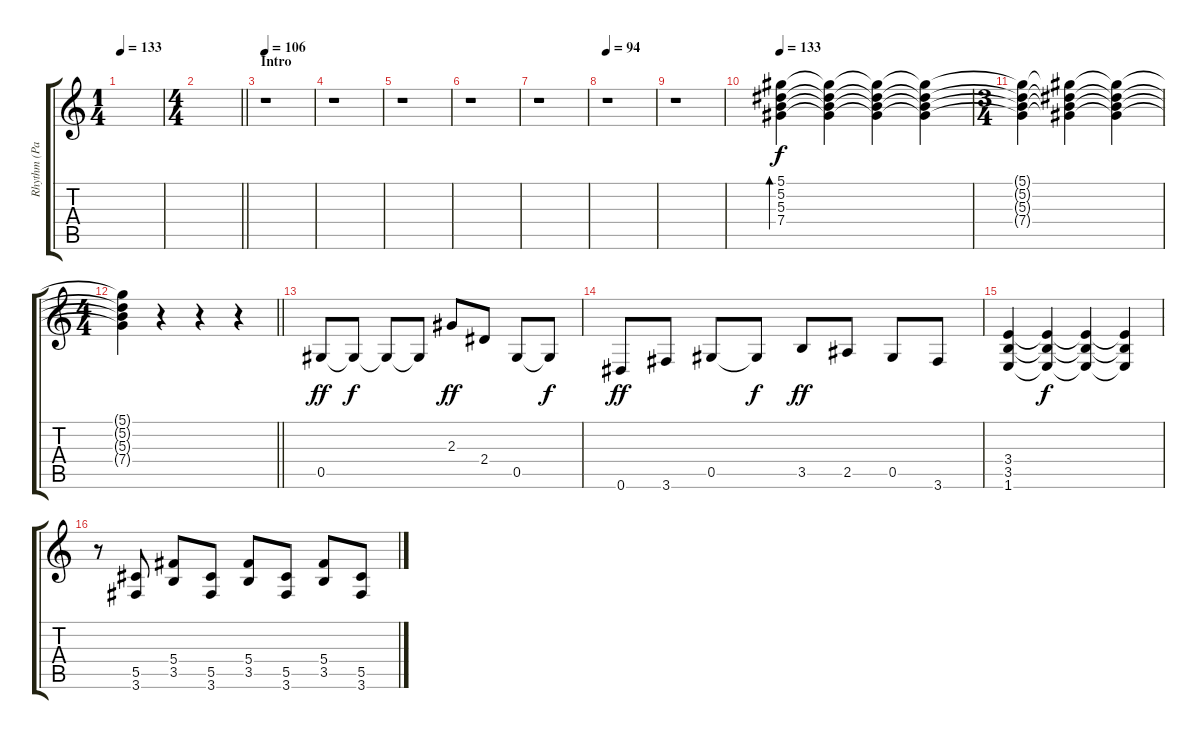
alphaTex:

\track ("Rhythm (Paul)" "Rhythm (Pa") {instrument distortionguitar}
\staff {score tabs}
\tuning (Eb4 Bb3 Gb3 Db3 Ab2 Eb2) {hide}
\ts (1 4)
\tempo 133
\clef g2
\ks c
|
\ts (4 4)
\barLineRight lightlight
|
\section ("" "Intro")
\tempo 106
r.1{instrument acousticguitarsteel} |
r.1 |
r.1 |
r.1 |
r.1 |
\tempo 94
r.1 |
r.1 |
\tempo 133
(5.1 5.2 5.3 7.4).4{bd 480} (5.1{t} 5.2{t} 5.3{t} 7.4{t}).4 (5.1{t} 5.2{t} 5.3{t} 7.4{t}).4 (5.1{t} 5.2{t} 5.3{t} 7.4{t}).4 |
\ts (3 4)
(5.1{t} 5.2{t} 5.3{t} 7.4{t}).4 (5.1{t} 5.2{t} 5.3{t} 7.4{t}).4 (5.1{t} 5.2{t} 5.3{t} 7.4{t}).4 |
\ts (4 4)
\barLineRight lightlight
(5.1{t} 5.2{t} 5.3{t} 7.4{t}).4 r.4 r.4 r.4 |
0.5.8{dy ff instrument distortionguitar} 0.5{t}.8{dy f} 0.5{t}.8 0.5{t}.8 2.3.8{dy ff} 2.4.8 0.5.8 0.5{t}.8{dy f} |
0.6.8{dy ff} 3.6.8 0.5.8 0.5{t}.8{dy f} 3.5.8{dy ff} 2.5.8 0.5.8 3.6.8 |
(3.4 3.5 1.6).4 (3.4{t} 3.5{t} 1.6{t}).4{dy f} (3.4{t} 3.5{t} 1.6{t}).4 (3.4{t} 3.5{t} 1.6{t}).4 |
r.8 (5.5 3.6).8 (5.4 3.5).8 (5.5 3.6).8 (5.4 3.5).8 (5.5 3.6).8 (5.4 3.5).8 (5.5 3.6).8
